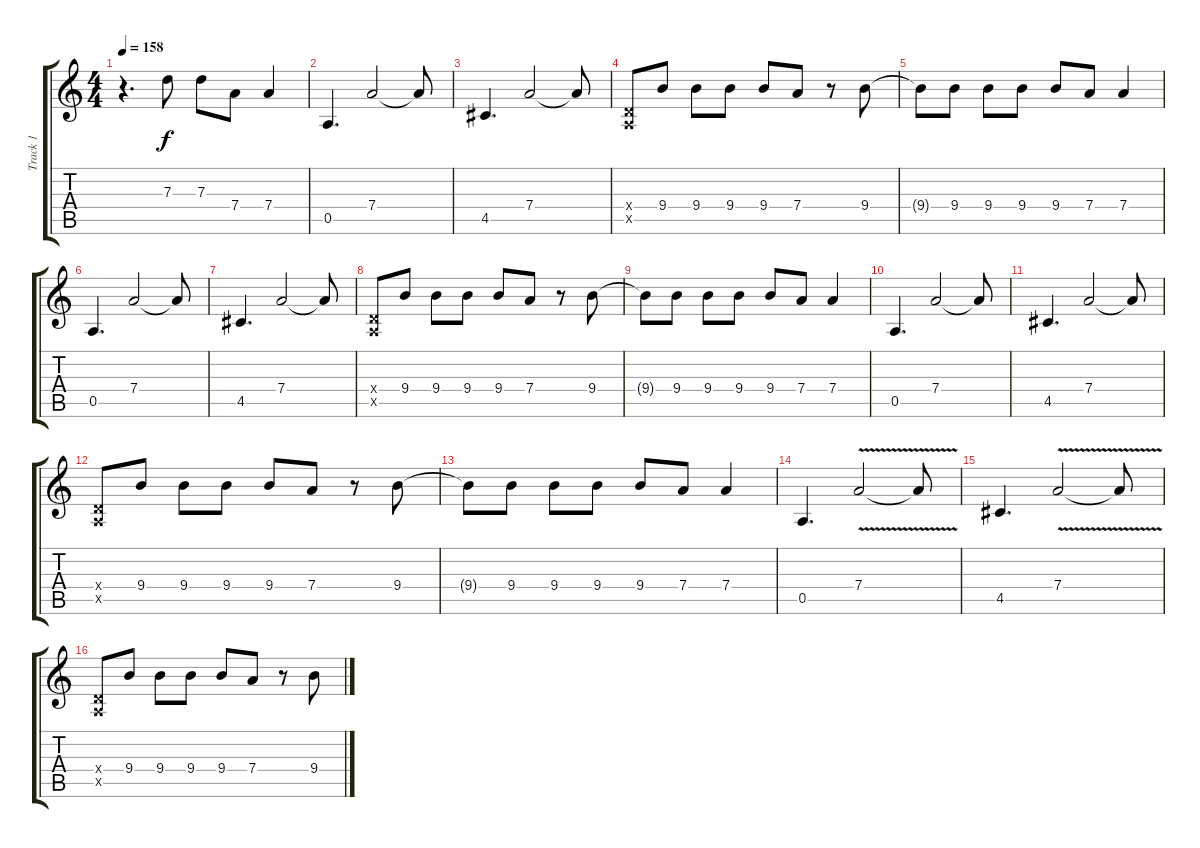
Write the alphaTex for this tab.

\track ("Track 1" "Track 1") {instrument overdrivenguitar}
\staff {score tabs}
\tuning (E4 B3 G3 D3 A2 E2) {hide}
\ts (4 4)
\tempo 158
\clef g2
\ks c
r.4{d dy f} 7.3.8 7.3.8 7.4.8 7.4.4 |
0.5.4{d} 7.4.2 7.4{t}.8 |
4.5.4{d} 7.4.2 7.4{t}.8 |
(0.4{x} 0.5{x}).8 9.4.8 9.4.8 9.4.8 9.4.8 7.4.8 r.8 9.4.8 |
9.4{t}.8 9.4.8 9.4.8 9.4.8 9.4.8 7.4.8 7.4.4 |
0.5.4{d} 7.4.2 7.4{t}.8 |
4.5.4{d} 7.4.2 7.4{t}.8 |
(0.4{x} 0.5{x}).8 9.4.8 9.4.8 9.4.8 9.4.8 7.4.8 r.8 9.4.8 |
9.4{t}.8 9.4.8 9.4.8 9.4.8 9.4.8 7.4.8 7.4.4 |
0.5.4{d} 7.4.2 7.4{t}.8 |
4.5.4{d} 7.4.2 7.4{t}.8 |
(0.4{x} 0.5{x}).8 9.4.8 9.4.8 9.4.8 9.4.8 7.4.8 r.8 9.4.8 |
9.4{t}.8 9.4.8 9.4.8 9.4.8 9.4.8 7.4.8 7.4.4 |
0.5.4{d} 7.4{v}.2 7.4{t}.8 |
4.5.4{d} 7.4{v}.2 7.4{t}.8 |
(0.4{x} 0.5{x}).8 9.4.8 9.4.8 9.4.8 9.4.8 7.4.8 r.8 9.4.8
